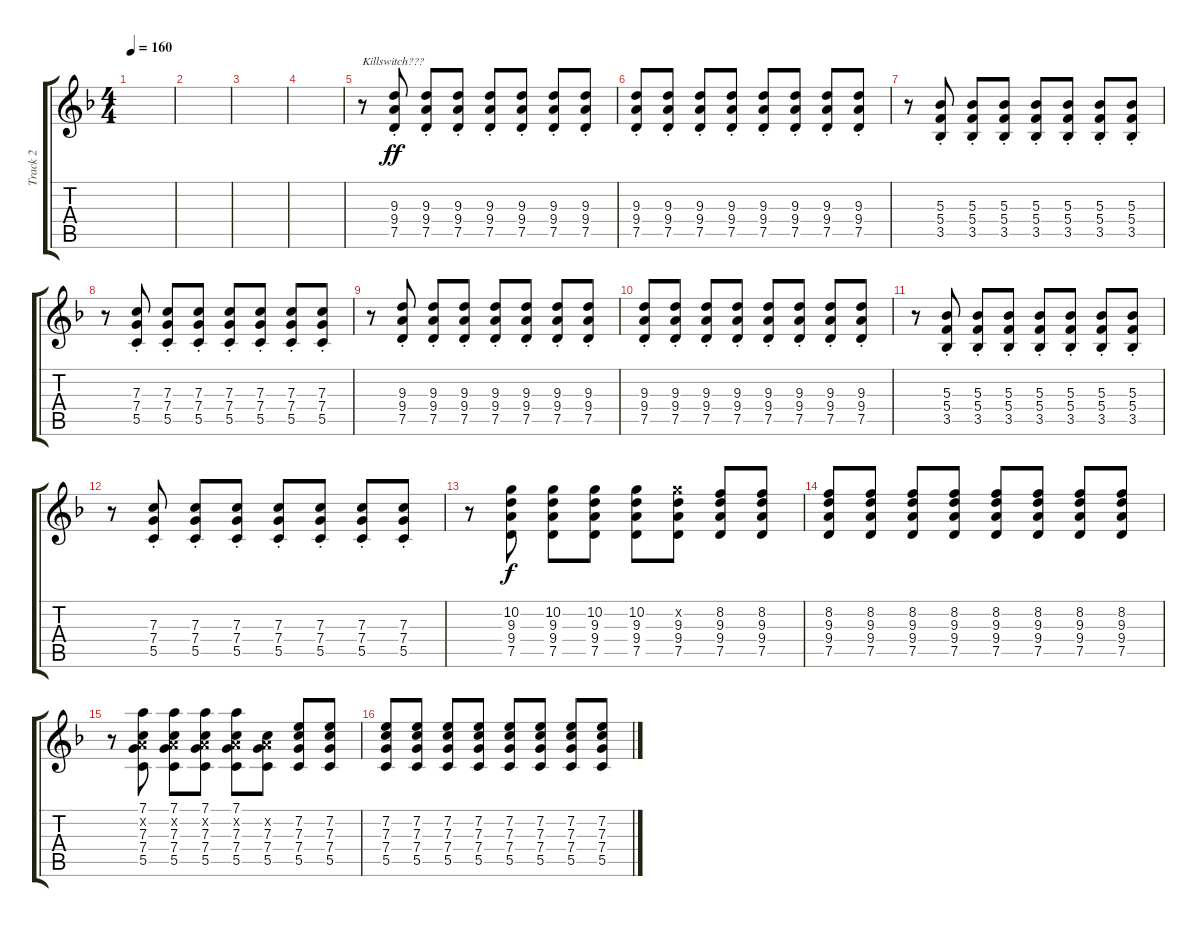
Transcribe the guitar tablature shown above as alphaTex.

\track ("Track 2" "Track 2") {instrument overdrivenguitar}
\staff {score tabs}
\tuning (D4 A3 F3 C3 G2 C2) {hide}
\ts (4 4)
\tempo 160
\clef g2
\ks dminor
|
|
|
|
r.8{txt "Killswitch???"} (9.3{st} 9.4 7.5).8{dy ff} (9.3{st} 9.4 7.5).8 (9.3{st} 9.4 7.5).8 (9.3{st} 9.4 7.5).8 (9.3{st} 9.4 7.5).8 (9.3{st} 9.4 7.5).8 (9.3{st} 9.4 7.5).8 |
(9.3{st} 9.4 7.5).8 (9.3{st} 9.4 7.5).8 (9.3{st} 9.4 7.5).8 (9.3{st} 9.4 7.5).8 (9.3{st} 9.4 7.5).8 (9.3{st} 9.4 7.5).8 (9.3{st} 9.4 7.5).8 (9.3{st} 9.4 7.5).8 |
r.8 (5.3{st} 5.4 3.5).8 (5.3{st} 5.4 3.5).8 (5.3{st} 5.4 3.5).8 (5.3{st} 5.4 3.5).8 (5.3{st} 5.4 3.5).8 (5.3{st} 5.4 3.5).8 (5.3{st} 5.4 3.5).8 |
r.8 (7.3{st} 7.4 5.5).8 (7.3{st} 7.4 5.5).8 (7.3{st} 7.4 5.5).8 (7.3{st} 7.4 5.5).8 (7.3{st} 7.4 5.5).8 (7.3{st} 7.4 5.5).8 (7.3{st} 7.4 5.5).8 |
r.8 (9.3{st} 9.4 7.5).8 (9.3{st} 9.4 7.5).8 (9.3{st} 9.4 7.5).8 (9.3{st} 9.4 7.5).8 (9.3{st} 9.4 7.5).8 (9.3{st} 9.4 7.5).8 (9.3{st} 9.4 7.5).8 |
(9.3{st} 9.4 7.5).8 (9.3{st} 9.4 7.5).8 (9.3{st} 9.4 7.5).8 (9.3{st} 9.4 7.5).8 (9.3{st} 9.4 7.5).8 (9.3{st} 9.4 7.5).8 (9.3{st} 9.4 7.5).8 (9.3{st} 9.4 7.5).8 |
r.8 (5.3{st} 5.4 3.5).8 (5.3{st} 5.4 3.5).8 (5.3{st} 5.4 3.5).8 (5.3{st} 5.4 3.5).8 (5.3{st} 5.4 3.5).8 (5.3{st} 5.4 3.5).8 (5.3{st} 5.4 3.5).8 |
r.8 (7.3{st} 7.4 5.5).8 (7.3{st} 7.4 5.5).8 (7.3{st} 7.4 5.5).8 (7.3{st} 7.4 5.5).8 (7.3{st} 7.4 5.5).8 (7.3{st} 7.4 5.5).8 (7.3{st} 7.4 5.5).8 |
r.8 (10.2 9.3 9.4 7.5).8{dy f} (10.2 9.3 9.4 7.5).8 (10.2 9.3 9.4 7.5).8 (10.2 9.3 9.4 7.5).8 (10.2{x} 9.3 9.4 7.5).8 (8.2 9.3 9.4 7.5).8 (8.2 9.3 9.4 7.5).8 |
(8.2 9.3 9.4 7.5).8 (8.2 9.3 9.4 7.5).8 (8.2 9.3 9.4 7.5).8 (8.2 9.3 9.4 7.5).8 (8.2 9.3 9.4 7.5).8 (8.2 9.3 9.4 7.5).8 (8.2 9.3 9.4 7.5).8 (8.2 9.3 9.4 7.5).8 |
r.8 (7.1 0.2{x} 7.3 7.4 5.5).8 (7.1 0.2{x} 7.3 7.4 5.5).8 (7.1 0.2{x} 7.3 7.4 5.5).8 (7.1 0.2{x} 7.3 7.4 5.5).8 (0.2{x} 7.3 7.4 5.5).8 (7.2 7.3 7.4 5.5).8 (7.2 7.3 7.4 5.5).8 |
(7.2 7.3 7.4 5.5).8 (7.2 7.3 7.4 5.5).8 (7.2 7.3 7.4 5.5).8 (7.2 7.3 7.4 5.5).8 (7.2 7.3 7.4 5.5).8 (7.2 7.3 7.4 5.5).8 (7.2 7.3 7.4 5.5).8 (7.2 7.3 7.4 5.5).8
